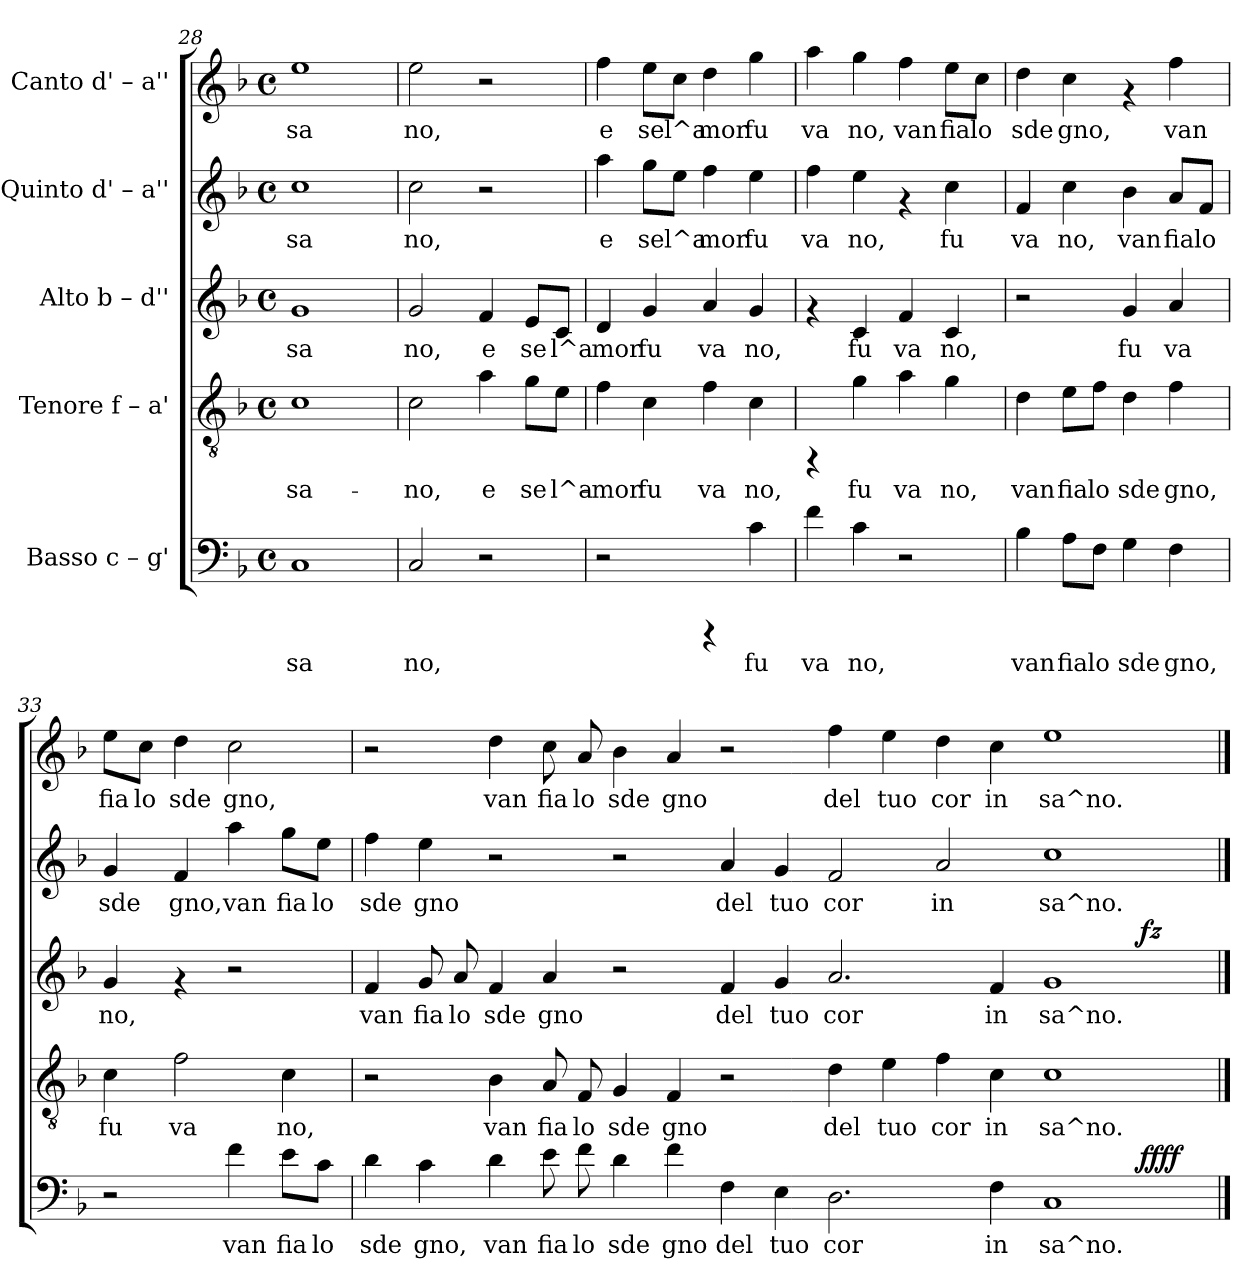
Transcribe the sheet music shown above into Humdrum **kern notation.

**kern	**text	**dynam	**kern	**text	**kern	**text	**dynam	**kern	**text	**kern	**text
*part5	*part5	*part5	*part4	*part4	*part3	*part3	*part3	*part2	*part2	*part1	*part1
*staff5	*staff5	*staff5	*staff4	*staff4	*staff3	*staff3	*staff3	*staff2	*staff2	*staff1	*staff1
*I"Basso  c – g'	*	*	*I"Tenore  f – a'	*	*I"Alto  b – d''	*	*	*I"Quinto  d' – a''	*	*I"Canto  d' – a''	*
*clefF4	*	*	*clefGv2	*	*clefG2	*	*	*clefG2	*	*clefG2	*
*k[b-]	*	*	*k[b-]	*	*k[b-]	*	*	*k[b-]	*	*k[b-]	*
*F:	*	*	*F:	*	*F:	*	*	*F:	*	*F:	*
*M4/4	*	*	*M4/4	*	*M4/4	*	*	*M4/4	*	*M4/4	*
*met(c)	*	*	*met(c)	*	*met(c)	*	*	*met(c)	*	*met(c)	*
=28	=28	=28	=28	=28	=28	=28	=28	=28	=28	=28	=28
!	!LO:LY:b:rj	!	!	!LO:LY:b:rj	!	!LO:LY:b:rj	!	!	!LO:LY:b:rj	!	!LO:LY:b:rj
1C	sa	.	1c	-sa-	1g	sa	.	1cc	sa	1ee	sa
=29	=29	=29	=29	=29	=29	=29	=29	=29	=29	=29	=29
!	!LO:LY:b:rj	!	!	!LO:LY:b:rj	!	!LO:LY:b:rj	!	!	!LO:LY:b:rj	!	!LO:LY:b:rj
2C/	no,	.	2c\	-no,	2g/	no,	.	2cc\	no,	2ee\	no,
!	!	!	!	!LO:LY:b:rj	!	!LO:LY:b:rj	!	!	!	!	!
2r	.	.	4a\	e	4f/	e	.	2r	.	2r	.
!	!	!	!	!LO:LY:b:rj	!	!LO:LY:b:rj	!	!	!	!	!
.	.	.	8g\L	se	8e/L	se	.	.	.	.	.
!	!	!	!	!LO:LY:b:rj	!	!LO:LY:b:rj	!	!	!	!	!
.	.	.	8e\J	l^a-	8c/J	l^a	.	.	.	.	.
!!LO:LB:g=z
=30	=30	=30	=30	=30	=30	=30	=30	=30	=30	=30	=30
!	!	!	!	!LO:LY:b:rj	!	!LO:LY:b:rj	!	!	!LO:LY:b:rj	!	!LO:LY:b:rj
2r	.	.	4f\	-mor	4d/	mor	.	4aa\	e	4ff\	e
!	!	!	!	!LO:LY:b:rj	!	!LO:LY:b:rj	!	!	!LO:LY:b:rj	!	!LO:LY:b:rj
.	.	.	4c\	fu	4g/	fu	.	8gg\L	se	8ee\L	se
!	!	!	!	!	!	!	!	!	!LO:LY:b:rj	!	!LO:LY:b:rj
.	.	.	.	.	.	.	.	8ee\J	l^a	8cc\J	l^a
!	!	!	!	!LO:LY:b:rj	!	!LO:LY:b:rj	!	!	!LO:LY:b:rj	!	!LO:LY:b:rj
4rCCC	.	.	4f\	va	4a/	va	.	4ff\	mor	4dd\	mor
!	!LO:LY:b:rj	!	!	!LO:LY:b:rj	!	!LO:LY:b:rj	!	!	!LO:LY:b:rj	!	!LO:LY:b:rj
4c\	fu	.	4c\	no,	4g/	no,	.	4ee\	fu	4gg\	fu
=31	=31	=31	=31	=31	=31	=31	=31	=31	=31	=31	=31
!	!LO:LY:b:rj	!	!	!	!	!	!	!	!LO:LY:b:rj	!	!LO:LY:b:rj
4f\	va	.	4rFF	.	4rf	.	.	4ff\	va	4aa\	va
!	!LO:LY:b:rj	!	!	!LO:LY:b:rj	!	!LO:LY:b:rj	!	!	!LO:LY:b:rj	!	!LO:LY:b:rj
4c\	no,	.	4g\	fu	4c/	fu	.	4ee\	no,	4gg\	no,
!	!	!	!	!LO:LY:b:rj	!	!LO:LY:b:rj	!	!	!	!	!LO:LY:b:rj
2r	.	.	4a\	va	4f/	va	.	4rf	.	4ff\	van
!	!	!	!	!LO:LY:b:rj	!	!LO:LY:b:rj	!	!	!LO:LY:b:rj	!	!LO:LY:b:rj
.	.	.	4g\	no,	4c/	no,	.	4cc\	fu	8ee\L	fia
!	!	!	!	!	!	!	!	!	!	!	!LO:LY:b:rj
.	.	.	.	.	.	.	.	.	.	8cc\J	lo
=32	=32	=32	=32	=32	=32	=32	=32	=32	=32	=32	=32
!	!LO:LY:b:rj	!	!	!LO:LY:b:rj	!	!	!	!	!LO:LY:b:rj	!	!LO:LY:b:rj
4B-\	van	.	4d\	van	2r	.	.	4f/	va	4dd\	sde
!	!LO:LY:b:rj	!	!	!LO:LY:b:rj	!	!	!	!	!LO:LY:b:rj	!	!LO:LY:b:rj
8A\L	fia	.	8e\L	fia	.	.	.	4cc\	no,	4cc\	gno,
!	!LO:LY:b:rj	!	!	!LO:LY:b:rj	!	!	!	!	!	!	!
8F\J	lo	.	8f\J	lo	.	.	.	.	.	.	.
!	!LO:LY:b:rj	!	!	!LO:LY:b:rj	!	!LO:LY:b:rj	!	!	!LO:LY:b:rj	!	!
4G\	sde	.	4d\	sde	4g/	fu	.	4b-\	van	4rf	.
!	!LO:LY:b:rj	!	!	!LO:LY:b:rj	!	!LO:LY:b:rj	!	!	!LO:LY:b:rj	!	!LO:LY:b:rj
4F\	gno,	.	4f\	gno,	4a/	va	.	8a/L	fia	4ff\	van
!	!	!	!	!	!	!	!	!	!LO:LY:b:rj	!	!
.	.	.	.	.	.	.	.	8f/J	lo	.	.
=33	=33	=33	=33	=33	=33	=33	=33	=33	=33	=33	=33
!	!	!	!	!LO:LY:b:rj	!	!LO:LY:b:rj	!	!	!LO:LY:b:rj	!	!LO:LY:b:rj
2r	.	.	4c\	fu	4g/	no,	.	4g/	sde	8ee\L	fia
!	!	!	!	!	!	!	!	!	!	!	!LO:LY:b:rj
.	.	.	.	.	.	.	.	.	.	8cc\J	lo
!	!	!	!	!LO:LY:b:rj	!	!	!	!	!LO:LY:b:rj	!	!LO:LY:b:rj
.	.	.	2f\	va	4rf	.	.	4f/	gno,	4dd\	sde
!	!LO:LY:b:rj	!	!	!	!	!	!	!	!LO:LY:b:rj	!	!LO:LY:b:rj
4f\	van	.	.	.	2r	.	.	4aa\	van	2cc\	gno,
!	!LO:LY:b:rj	!	!	!LO:LY:b:rj	!	!	!	!	!LO:LY:b:rj	!	!
8e\L	fia	.	4c\	no,	.	.	.	8gg\L	fia	.	.
!	!LO:LY:b:rj	!	!	!	!	!	!	!	!LO:LY:b:rj	!	!
8c\J	lo	.	.	.	.	.	.	8ee\J	lo	.	.
!!LO:PB:g=z
=34	=34	=34	=34	=34	=34	=34	=34	=34	=34	=34	=34
!	!LO:LY:b:rj	!	!	!	!	!LO:LY:b:rj	!	!	!LO:LY:b:rj	!	!
*^	*	*	*	*	*^	*	*	*	*	*	*
4d\	1ryy	sde	.	2r	.	4f/	1ryy	van	.	4ff\	sde	2r	.
!	!	!LO:LY:b:rj	!	!	!	!	!	!LO:LY:b:rj	!	!	!LO:LY:b:rj	!	!
4c\	.	gno,	.	.	.	8g/	.	fia	.	4ee\	gno	.	.
!	!	!	!	!	!	!	!	!LO:LY:b:rj	!	!	!	!	!
.	.	.	.	.	.	8a/	.	lo	.	.	.	.	.
!	!	!LO:LY:b:rj	!	!	!LO:LY:b:rj	!	!	!LO:LY:b:rj	!	!	!	!	!LO:LY:b:rj
4d\	.	van	.	4B-\	van	4f/	.	sde	.	2r	.	4dd\	van
!	!	!LO:LY:b:rj	!	!	!LO:LY:b:rj	!	!	!LO:LY:b:rj	!	!	!	!	!LO:LY:b:rj
8e\	.	fia	.	8A/	fia	4a/	.	gno	.	.	.	8cc\	fia
!	!	!LO:LY:b:rj	!	!	!LO:LY:b:rj	!	!	!	!	!	!	!	!LO:LY:b:rj
8f\	.	lo	.	8F/	lo	.	.	.	.	.	.	8a/	lo
!	!	!LO:LY:b:rj	!	!	!LO:LY:b:rj	!	!	!	!	!	!	!	!LO:LY:b:rj
4d\	1ryy	sde	.	4G/	sde	2r	1ryy	.	.	2r	.	4b-\	sde
!	!	!LO:LY:b:rj	!	!	!LO:LY:b:rj	!	!	!	!	!	!	!	!LO:LY:b:rj
4f\	.	gno	.	4F/	gno	.	.	.	.	.	.	4a/	gno
!	!	!LO:LY:b:rj	!	!	!	!	!	!LO:LY:b:rj	!	!	!LO:LY:b:rj	!	!
4F\	.	del	.	2r	.	4f/	.	del	.	4a/	del	2r	.
!	!	!LO:LY:b:rj	!	!	!	!	!	!LO:LY:b:rj	!	!	!LO:LY:b:rj	!	!
4E\	.	tuo	.	.	.	4g/	.	tuo	.	4g/	tuo	.	.
!	!	!LO:LY:b:rj	!	!	!LO:LY:b:rj	!	!	!LO:LY:b:rj	!	!	!LO:LY:b:rj	!	!LO:LY:b:rj
2.D\	1ryy	cor	.	4d\	del	2.a/	1ryy	cor	.	2f/	cor	4ff\	del
!	!	!	!	!	!LO:LY:b:rj	!	!	!	!	!	!	!	!LO:LY:b:rj
.	.	.	.	4e\	tuo	.	.	.	.	.	.	4ee\	tuo
!	!	!	!	!	!LO:LY:b:rj	!	!	!	!	!	!LO:LY:b:rj	!	!LO:LY:b:rj
.	.	.	.	4f\	cor	.	.	.	.	2a/	in	4dd\	cor
!	!	!LO:LY:b:rj	!	!	!LO:LY:b:rj	!	!	!LO:LY:b:rj	!	!	!	!	!LO:LY:b:rj
4F\	.	in	.	4c\	in	4f/	.	in	.	.	.	4cc\	in
!	!	!LO:LY:b:rj	!	!	!LO:LY:b:rj	!	!	!LO:LY:b:rj	!	!	!LO:LY:b:rj	!	!LO:LY:b:rj
1C	2ryy	sa^no.	.	1c	sa^no.	1g	2ryy	sa^no.	.	1cc	sa^no.	1ee	sa^no.
.	32ryy	.	.	.	.	.	32ryy	.	.	.	.	.	.
!	!	!	!LO:DY:b	!	!	!	!	!	!LO:DY:b	!	!	!	!
.	4...ryy	.	ffff	.	.	.	4...ryy	.	fz	.	.	.	.
*v	*v	*	*	*	*	*v	*v	*	*	*	*	*	*
==	==	==	==	==	==	==	==	==	==	==	==
*-	*-	*-	*-	*-	*-	*-	*-	*-	*-	*-	*-
